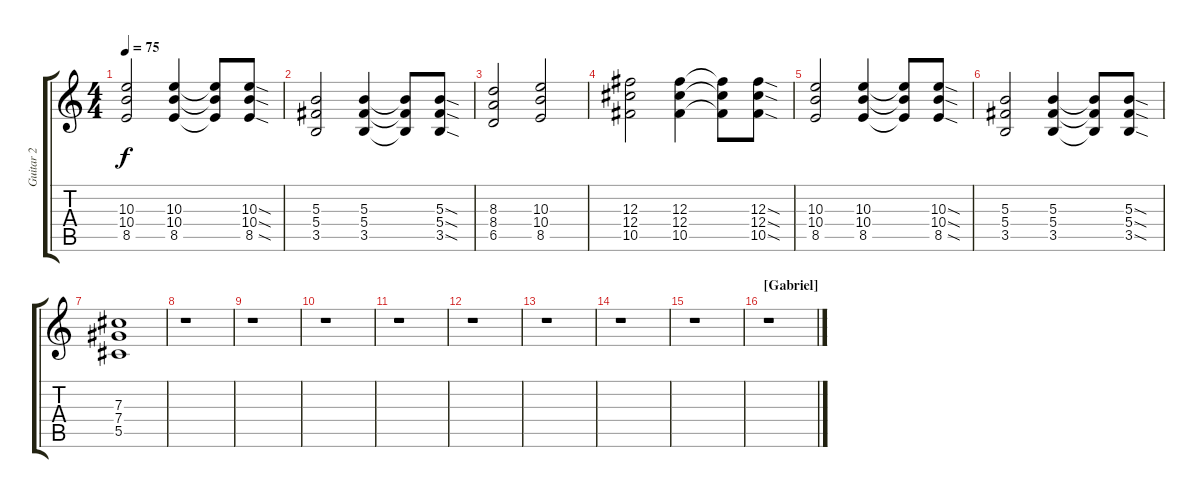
\track ("Guitar 2" "Guitar 2") {instrument overdrivenguitar}
\staff {score tabs}
\tuning (Eb4 Bb3 Gb3 Db3 Ab2 Db2) {hide}
\ts (4 4)
\tempo 75
\clef g2
\ks c
(10.3 10.4 8.5).2{dy f} (10.3 10.4 8.5).4 (10.3{t} 10.4{t} 8.5{t}).8 (10.3{sod} 10.4{sod} 8.5{sod}).8 |
(5.3 5.4 3.5).2 (5.3 5.4 3.5).4 (5.3{t} 5.4{t} 3.5{t}).8 (5.3{sod} 5.4{sod} 3.5{sod}).8 |
(8.3 8.4 6.5).2 (10.3 10.4 8.5).2 |
(12.3 12.4 10.5).2 (12.3 12.4 10.5).4 (12.3{t} 12.4{t} 10.5{t}).8 (12.3{sod} 12.4{sod} 10.5{sod}).8 |
(10.3 10.4 8.5).2 (10.3 10.4 8.5).4 (10.3{t} 10.4{t} 8.5{t}).8 (10.3{sod} 10.4{sod} 8.5{sod}).8 |
(5.3 5.4 3.5).2 (5.3 5.4 3.5).4 (5.3{t} 5.4{t} 3.5{t}).8 (5.3{sod} 5.4{sod} 3.5{sod}).8 |
(7.3 7.4 5.5).1 |
r.1 |
r.1 |
r.1 |
r.1 |
r.1 |
r.1 |
r.1 |
r.1 |
\section ("" "[Gabriel]")
r.1
